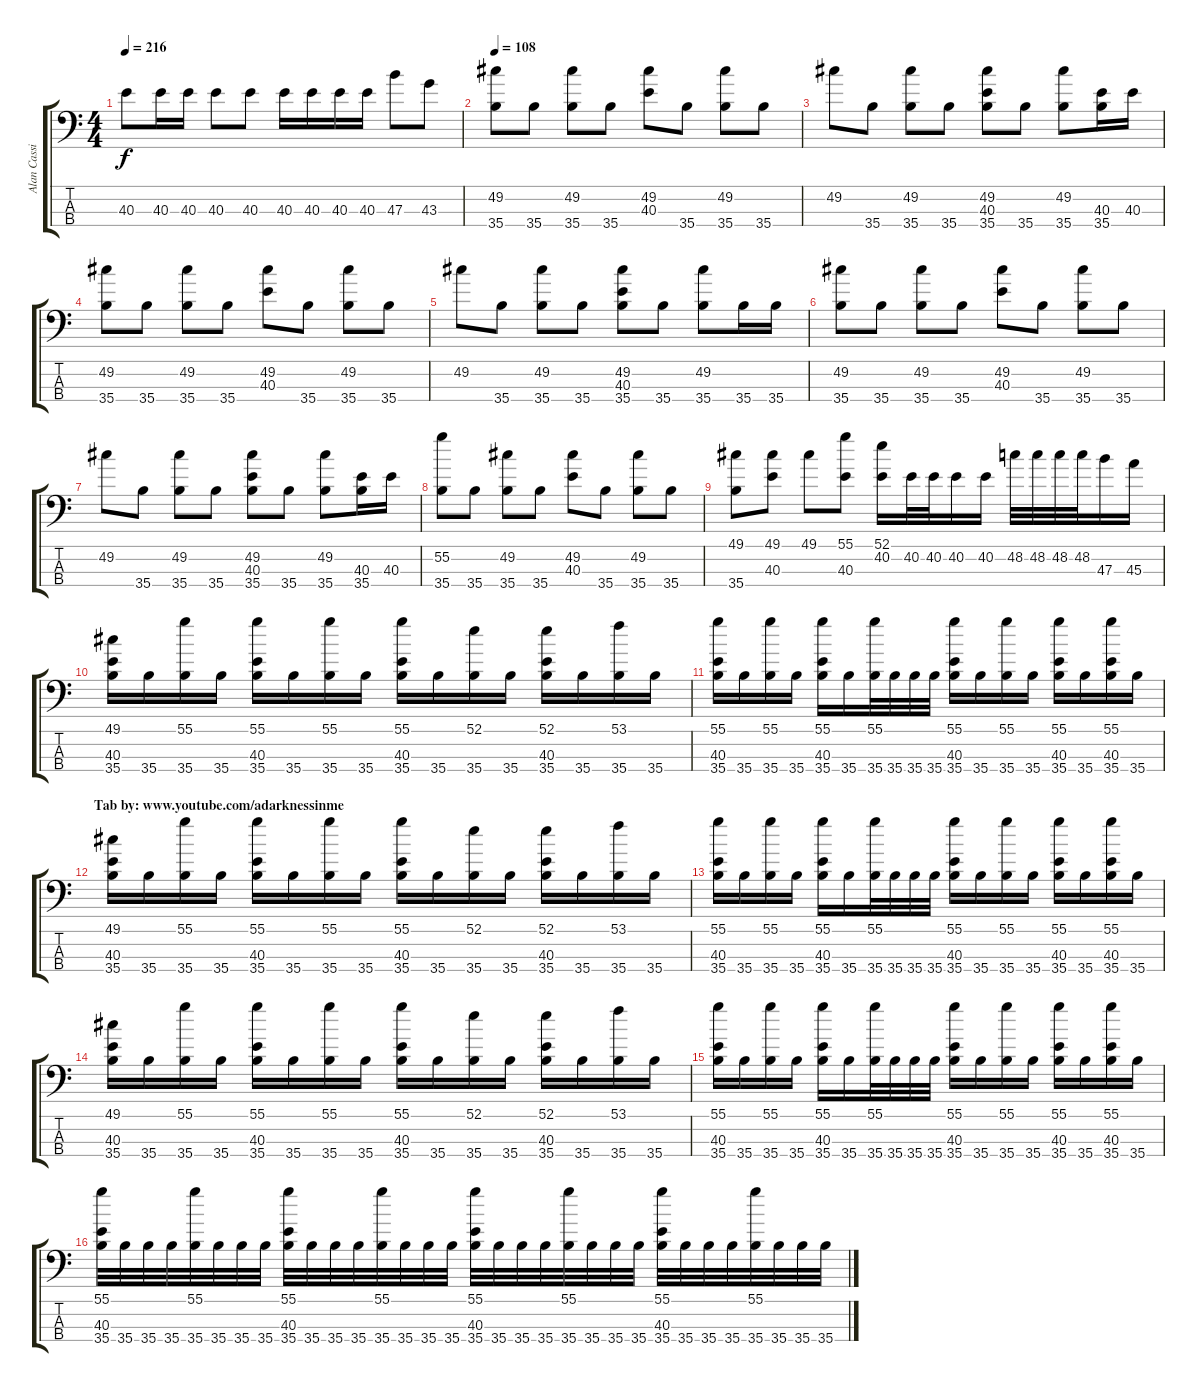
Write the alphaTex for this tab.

\track ("Alan Cassidy" "Alan Cassi") {instrument acousticgrandpiano}
\staff {score tabs}
\tuning (C-1 C-1 C-1 C-1) {hide}
\ts (4 4)
\tempo 216
\clef f4
\ks c
40.3.8{dy f} 40.3.16 40.3.16 40.3.8 40.3.8 40.3.16 40.3.16 40.3.16 40.3.16 47.3.8 43.3.8 |
\tempo 108
(49.2 35.4).8 35.4.8 (49.2 35.4).8 35.4.8 (49.2 40.3).8 35.4.8 (49.2 35.4).8 35.4.8 |
49.2.8 35.4.8 (49.2 35.4).8 35.4.8 (49.2 40.3 35.4).8 35.4.8 (49.2 35.4).8 (40.3 35.4).16 40.3.16 |
(49.2 35.4).8 35.4.8 (49.2 35.4).8 35.4.8 (49.2 40.3).8 35.4.8 (49.2 35.4).8 35.4.8 |
49.2.8 35.4.8 (49.2 35.4).8 35.4.8 (49.2 40.3 35.4).8 35.4.8 (49.2 35.4).8 35.4.16 35.4.16 |
(49.2 35.4).8 35.4.8 (49.2 35.4).8 35.4.8 (49.2 40.3).8 35.4.8 (49.2 35.4).8 35.4.8 |
49.2.8 35.4.8 (49.2 35.4).8 35.4.8 (49.2 40.3 35.4).8 35.4.8 (49.2 35.4).8 (40.3 35.4).16 40.3.16 |
(55.2 35.4).8 35.4.8 (49.2 35.4).8 35.4.8 (49.2 40.3).8 35.4.8 (49.2 35.4).8 35.4.8 |
(49.1 35.4).8 (49.1 40.3).8 49.1.8 (55.1 40.3).8 (52.1 40.2).16 40.2.32 40.2.32 40.2.16 40.2.16 48.2.32 48.2.32 48.2.32 48.2.32 47.3.16 45.3.16 |
(49.1 40.3 35.4).16 35.4.16 (55.1 35.4).16 35.4.16 (55.1 40.3 35.4).16 35.4.16 (55.1 35.4).16 35.4.16 (55.1 40.3 35.4).16 35.4.16 (52.1 35.4).16 35.4.16 (52.1 40.3 35.4).16 35.4.16 (53.1 35.4).16 35.4.16 |
(55.1 40.3 35.4).16 35.4.16 (55.1 35.4).16 35.4.16 (55.1 40.3 35.4).16 35.4.16 (55.1 35.4).32 35.4.32 35.4.32 35.4.32 (55.1 40.3 35.4).16 35.4.16 (55.1 35.4).16 35.4.16 (55.1 40.3 35.4).16 35.4.16 (55.1 40.3 35.4).16 35.4.16 |
\section ("" "Tab by: www.youtube.com/adarknessinme")
(49.1 40.3 35.4).16 35.4.16 (55.1 35.4).16 35.4.16 (55.1 40.3 35.4).16 35.4.16 (55.1 35.4).16 35.4.16 (55.1 40.3 35.4).16 35.4.16 (52.1 35.4).16 35.4.16 (52.1 40.3 35.4).16 35.4.16 (53.1 35.4).16 35.4.16 |
(55.1 40.3 35.4).16 35.4.16 (55.1 35.4).16 35.4.16 (55.1 40.3 35.4).16 35.4.16 (55.1 35.4).32 35.4.32 35.4.32 35.4.32 (55.1 40.3 35.4).16 35.4.16 (55.1 35.4).16 35.4.16 (55.1 40.3 35.4).16 35.4.16 (55.1 40.3 35.4).16 35.4.16 |
(49.1 40.3 35.4).16 35.4.16 (55.1 35.4).16 35.4.16 (55.1 40.3 35.4).16 35.4.16 (55.1 35.4).16 35.4.16 (55.1 40.3 35.4).16 35.4.16 (52.1 35.4).16 35.4.16 (52.1 40.3 35.4).16 35.4.16 (53.1 35.4).16 35.4.16 |
(55.1 40.3 35.4).16 35.4.16 (55.1 35.4).16 35.4.16 (55.1 40.3 35.4).16 35.4.16 (55.1 35.4).32 35.4.32 35.4.32 35.4.32 (55.1 40.3 35.4).16 35.4.16 (55.1 35.4).16 35.4.16 (55.1 40.3 35.4).16 35.4.16 (55.1 40.3 35.4).16 35.4.16 |
(55.1 40.3 35.4).32 35.4.32 35.4.32 35.4.32 (55.1 35.4).32 35.4.32 35.4.32 35.4.32 (55.1 40.3 35.4).32 35.4.32 35.4.32 35.4.32 (55.1 35.4).32 35.4.32 35.4.32 35.4.32 (55.1 40.3 35.4).32 35.4.32 35.4.32 35.4.32 (55.1 35.4).32 35.4.32 35.4.32 35.4.32 (55.1 40.3 35.4).32 35.4.32 35.4.32 35.4.32 (55.1 35.4).32 35.4.32 35.4.32 35.4.32
